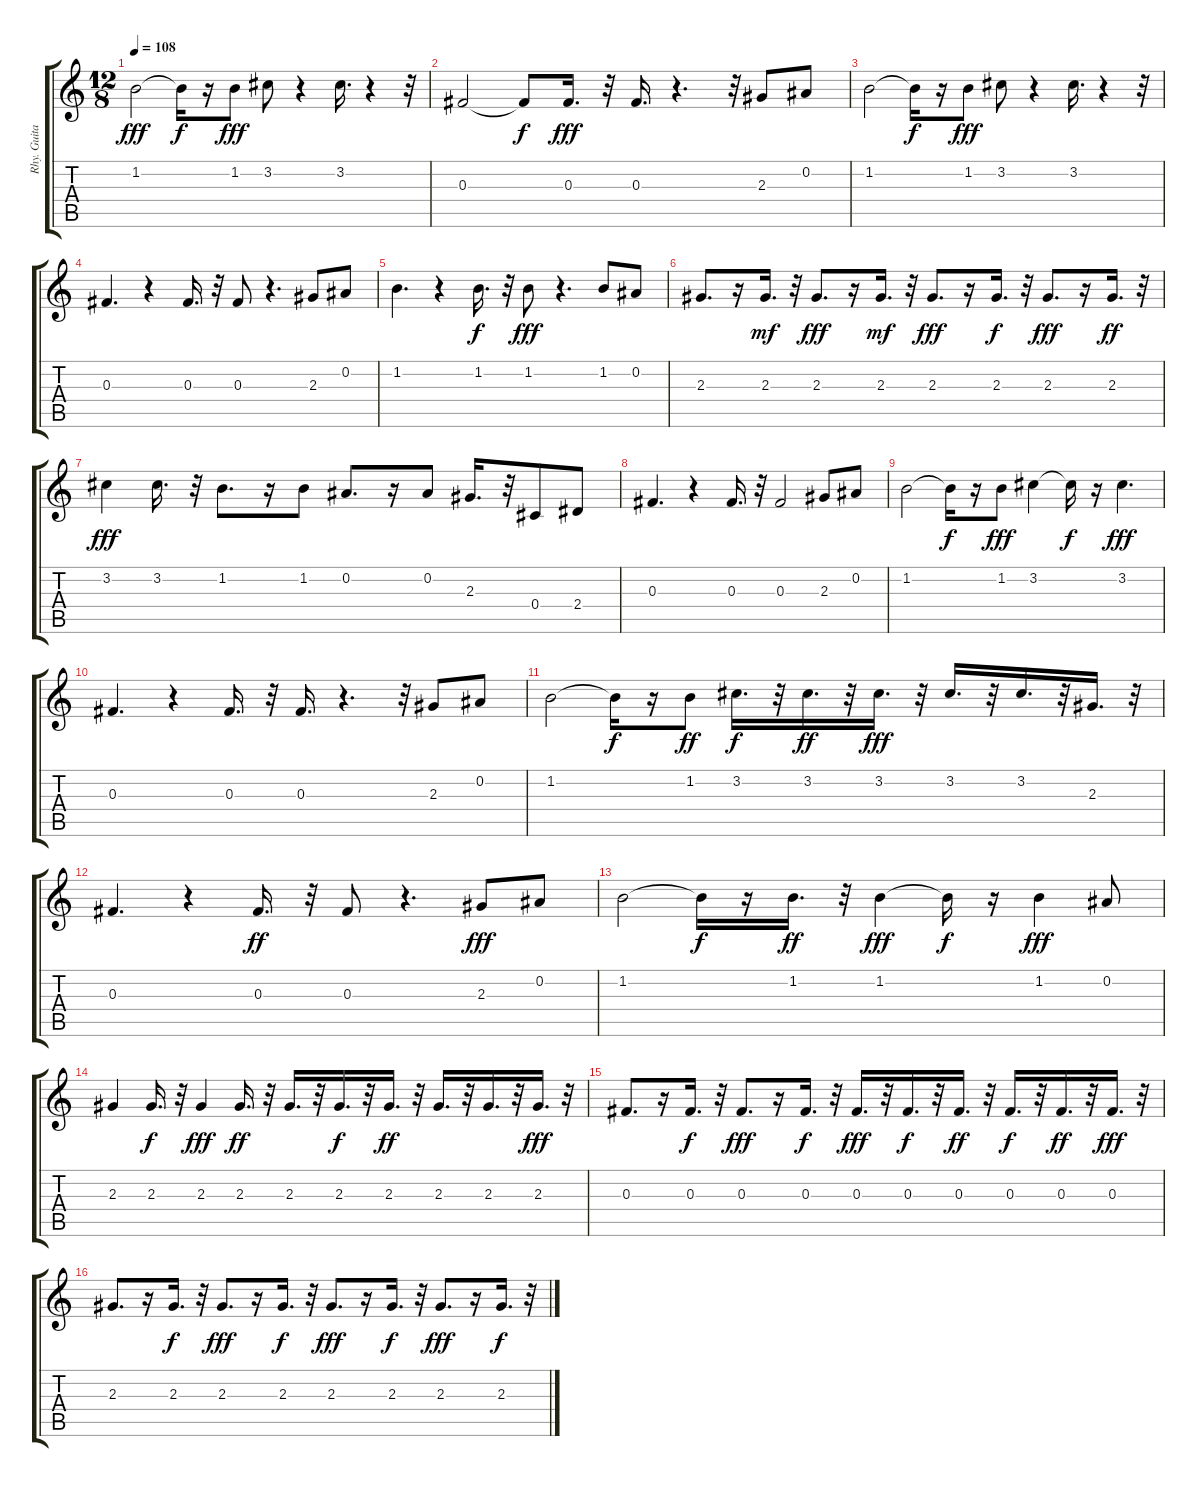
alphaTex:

\track ("Rhy. Guitar VI" "Rhy. Guita") {instrument electricguitarmuted}
\staff {score tabs}
\tuning (Eb4 Bb3 Gb3 Db3 Ab2 Eb2) {hide}
\ts (12 8)
\tempo 108
\clef g2
\ks c
1.2.2{dy fff} 1.2{t}.16{dy f} r.16 1.2.8{dy fff} 3.2.8 r.4 3.2.16{d} r.4 r.32 |
0.3.2 0.3{t}.8{dy f} 0.3.16{d dy fff} r.32 0.3.16{d} r.4{d} r.32 2.3.8 0.2.8 |
1.2.2 1.2{t}.16{dy f} r.16 1.2.8{dy fff} 3.2.8 r.4 3.2.16{d} r.4 r.32 |
0.3.4{d} r.4 0.3.16{d} r.32 0.3.8 r.4{d} 2.3.8 0.2.8 |
1.2.4{d} r.4 1.2.16{d dy f} r.32 1.2.8{dy fff} r.4{d} 1.2.8 0.2.8 |
2.3.8{d} r.16 2.3.16{d dy mf} r.32 2.3.8{d dy fff} r.16 2.3.16{d dy mf} r.32 2.3.8{d dy fff} r.16 2.3.16{d dy f} r.32 2.3.8{d dy fff} r.16 2.3.16{d dy ff} r.32 |
3.2.4{dy fff} 3.2.16{d} r.32 1.2.8{d} r.16 1.2.8 0.2.8{d} r.16 0.2.8 2.3.16{d} r.32 0.4.8 2.4.8 |
0.3.4{d} r.4 0.3.16{d} r.32 0.3.2 2.3.8 0.2.8 |
1.2.2 1.2{t}.16{dy f} r.16 1.2.8{dy fff} 3.2.4 3.2{t}.16{dy f} r.16 3.2.4{d dy fff} |
0.3.4{d} r.4 0.3.16{d} r.32 0.3.16{d} r.4{d} r.32 2.3.8 0.2.8 |
1.2.2 1.2{t}.16{dy f} r.16 1.2.8{dy ff} 3.2.16{d dy f} r.32 3.2.16{d dy ff} r.32 3.2.16{d dy fff} r.32 3.2.16{d} r.32 3.2.16{d} r.32 2.3.16{d} r.32 |
0.3.4{d} r.4 0.3.16{d dy ff} r.32 0.3.8 r.4{d} 2.3.8{dy fff} 0.2.8 |
1.2.2 1.2{t}.16{dy f} r.16 1.2.16{d dy ff} r.32 1.2.4{dy fff} 1.2{t}.16{dy f} r.16 1.2.4{dy fff} 0.2.8 |
2.3.4 2.3.16{d dy f} r.32 2.3.4{dy fff} 2.3.16{d dy ff} r.32 2.3.16{d} r.32 2.3.16{d dy f} r.32 2.3.16{d dy ff} r.32 2.3.16{d} r.32 2.3.16{d} r.32 2.3.16{d dy fff} r.32 |
0.3.8{d} r.16 0.3.16{d dy f} r.32 0.3.8{d dy fff} r.16 0.3.16{d dy f} r.32 0.3.16{d dy fff} r.32 0.3.16{d dy f} r.32 0.3.16{d dy ff} r.32 0.3.16{d dy f} r.32 0.3.16{d dy ff} r.32 0.3.16{d dy fff} r.32 |
2.3.8{d} r.16 2.3.16{d dy f} r.32 2.3.8{d dy fff} r.16 2.3.16{d dy f} r.32 2.3.8{d dy fff} r.16 2.3.16{d dy f} r.32 2.3.8{d dy fff} r.16 2.3.16{d dy f} r.32
